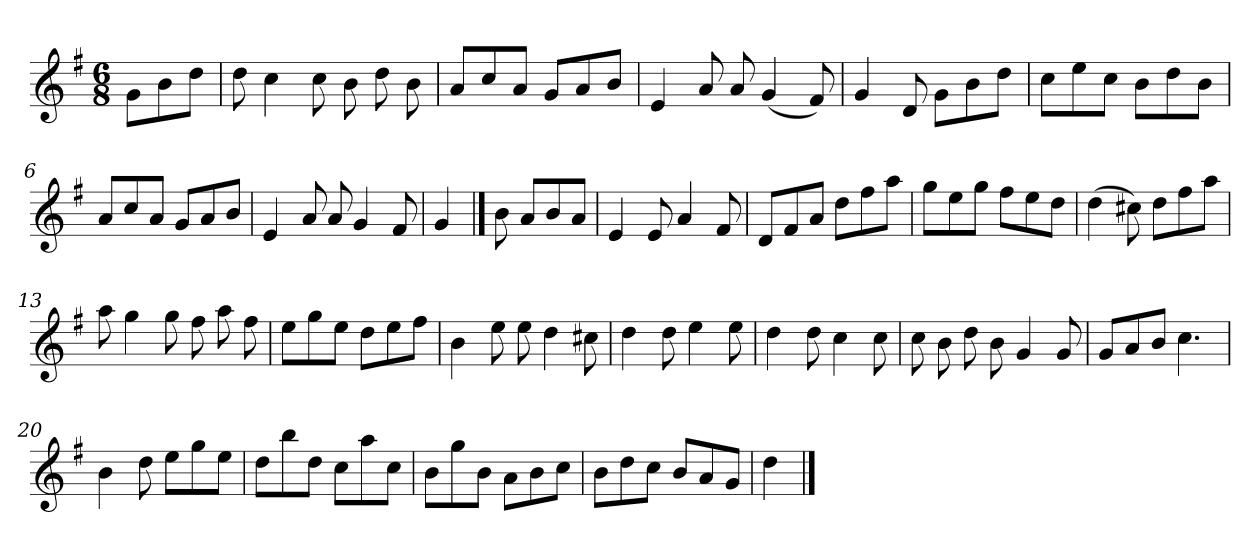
**kern
*part1
*staff1
*clefG2
*k[f#]
*G:
*M6/8
*MM120
=
8g\L
8b\
8dd\J
=1
8dd
4cc
8cc
8b
8dd
8b
=2
8a/L
8cc/
8a/J
8g/L
8a/
8b/J
=3
4e
8a
8a
(4g
8f#)
=4
4g
8d
8g\L
8b\
8dd\J
=5
8cc\L
8ee\
8cc\J
8b\L
8dd\
8b\J
=6
8a/L
8cc/
8a/J
8g/L
8a/
8b/J
=7
4e
8a
8a
4g
8f#
=8
4g
==
8b
8a/L
8b/
8a/J
=9
4e
8e
4a
8f#
=10
8d/L
8f#/
8a/J
8dd\L
8ff#\
8aa\J
=11
8gg\L
8ee\
8gg\J
8ff#\L
8ee\
8dd\J
=12
(4dd
8cc#X)
8dd\L
8ff#\
8aa\J
=13
8aa
4gg
8gg
8ff#
8aa
8ff#
=14
8ee\L
8gg\
8ee\J
8dd\L
8ee\
8ff#\J
=15
4b
8ee
8ee
4dd
8cc#X
=16
4dd
8dd
4ee
8ee
=17
4dd
8dd
4cc
8cc
=18
8cc
8b
8dd
8b
4g
8g
=19
8g/L
8a/
8b/J
4.cc
=20
4b
8dd
8ee\L
8gg\
8ee\J
=21
8dd\L
8bb\
8dd\J
8cc\L
8aa\
8cc\J
=22
8b\L
8gg\
8b\J
8a\L
8b\
8cc\J
=23
8b\L
8dd\
8cc\J
8b/L
8a/
8g/J
=24
4dd
==
*-
